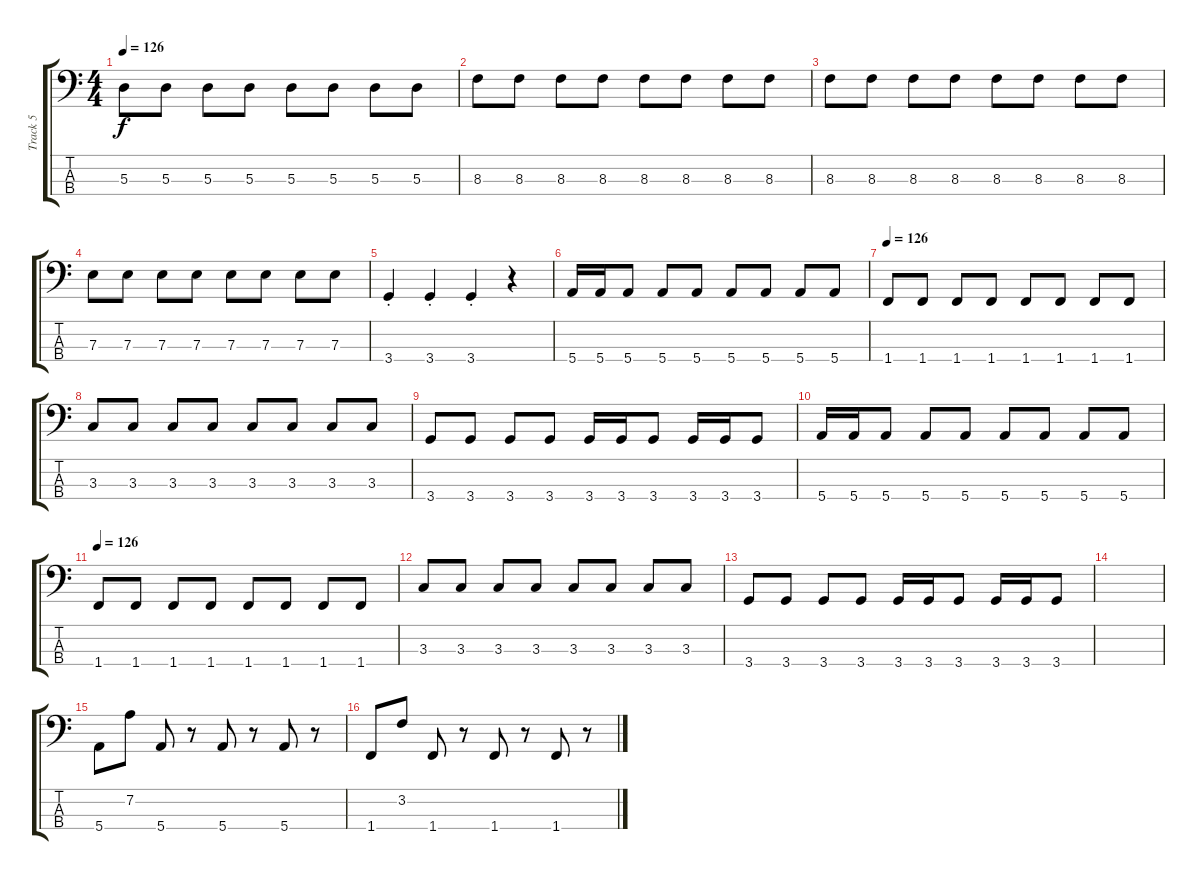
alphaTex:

\track ("Track 5" "Track 5") {instrument electricbasspick}
\staff {score tabs}
\tuning (G2 D2 A1 E1) {hide}
\ts (4 4)
\tempo 126
\clef f4
\ks c
5.3.8{dy f} 5.3.8 5.3.8 5.3.8 5.3.8 5.3.8 5.3.8 5.3.8 |
8.3.8 8.3.8 8.3.8 8.3.8 8.3.8 8.3.8 8.3.8 8.3.8 |
8.3.8 8.3.8 8.3.8 8.3.8 8.3.8 8.3.8 8.3.8 8.3.8 |
7.3.8 7.3.8 7.3.8 7.3.8 7.3.8 7.3.8 7.3.8 7.3.8 |
3.4{st}.4 3.4{st}.4 3.4{st}.4 r.4 |
5.4.16 5.4.16 5.4.8 5.4.8 5.4.8 5.4.8 5.4.8 5.4.8 5.4.8 |
\tempo 126
1.4.8 1.4.8 1.4.8 1.4.8 1.4.8 1.4.8 1.4.8 1.4.8 |
3.3.8 3.3.8 3.3.8 3.3.8 3.3.8 3.3.8 3.3.8 3.3.8 |
3.4.8 3.4.8 3.4.8 3.4.8 3.4.16 3.4.16 3.4.8 3.4.16 3.4.16 3.4.8 |
5.4.16 5.4.16 5.4.8 5.4.8 5.4.8 5.4.8 5.4.8 5.4.8 5.4.8 |
\tempo 126
1.4.8 1.4.8 1.4.8 1.4.8 1.4.8 1.4.8 1.4.8 1.4.8 |
3.3.8 3.3.8 3.3.8 3.3.8 3.3.8 3.3.8 3.3.8 3.3.8 |
3.4.8 3.4.8 3.4.8 3.4.8 3.4.16 3.4.16 3.4.8 3.4.16 3.4.16 3.4.8 |
|
5.4.8 7.2.8 5.4.8 r.8 5.4.8 r.8 5.4.8 r.8 |
1.4.8 3.2.8 1.4.8 r.8 1.4.8 r.8 1.4.8 r.8
